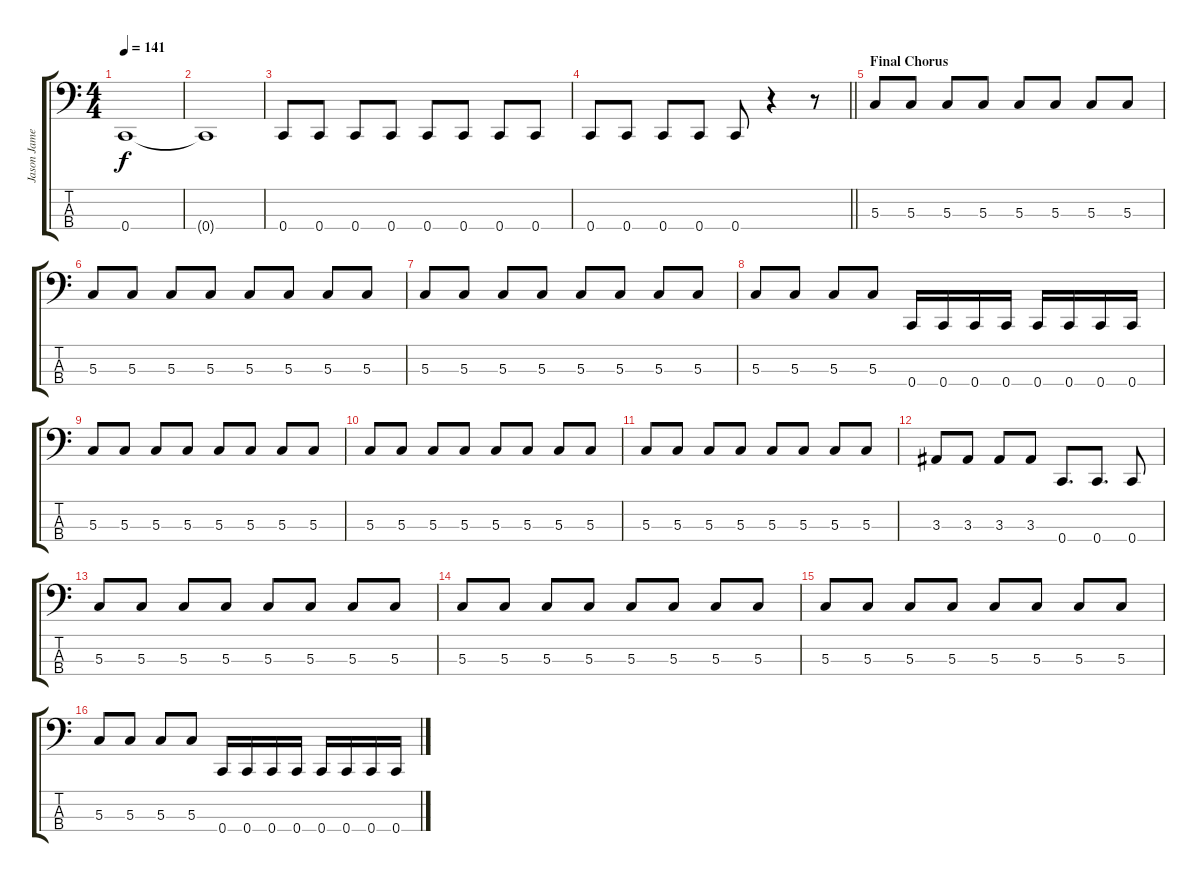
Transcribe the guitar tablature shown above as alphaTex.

\track ("Jason James" "Jason Jame") {instrument electricbasspick}
\staff {score tabs}
\tuning (F2 C2 G1 C1) {hide}
\ts (4 4)
\tempo 141
\clef f4
\ks c
0.4.1{dy f} |
0.4{t}.1 |
0.4.8 0.4.8 0.4.8 0.4.8 0.4.8 0.4.8 0.4.8 0.4.8 |
\barLineRight lightlight
0.4.8 0.4.8 0.4.8 0.4.8 0.4.8 r.4 r.8 |
\section ("" "Final Chorus")
5.3.8 5.3.8 5.3.8 5.3.8 5.3.8 5.3.8 5.3.8 5.3.8 |
5.3.8 5.3.8 5.3.8 5.3.8 5.3.8 5.3.8 5.3.8 5.3.8 |
5.3.8 5.3.8 5.3.8 5.3.8 5.3.8 5.3.8 5.3.8 5.3.8 |
5.3.8 5.3.8 5.3.8 5.3.8 0.4.16 0.4.16 0.4.16 0.4.16 0.4.16 0.4.16 0.4.16 0.4.16 |
5.3.8 5.3.8 5.3.8 5.3.8 5.3.8 5.3.8 5.3.8 5.3.8 |
5.3.8 5.3.8 5.3.8 5.3.8 5.3.8 5.3.8 5.3.8 5.3.8 |
5.3.8 5.3.8 5.3.8 5.3.8 5.3.8 5.3.8 5.3.8 5.3.8 |
3.3.8 3.3.8 3.3.8 3.3.8 0.4.8{d} 0.4.8{d} 0.4.8 |
5.3.8 5.3.8 5.3.8 5.3.8 5.3.8 5.3.8 5.3.8 5.3.8 |
5.3.8 5.3.8 5.3.8 5.3.8 5.3.8 5.3.8 5.3.8 5.3.8 |
5.3.8 5.3.8 5.3.8 5.3.8 5.3.8 5.3.8 5.3.8 5.3.8 |
5.3.8 5.3.8 5.3.8 5.3.8 0.4.16 0.4.16 0.4.16 0.4.16 0.4.16 0.4.16 0.4.16 0.4.16
